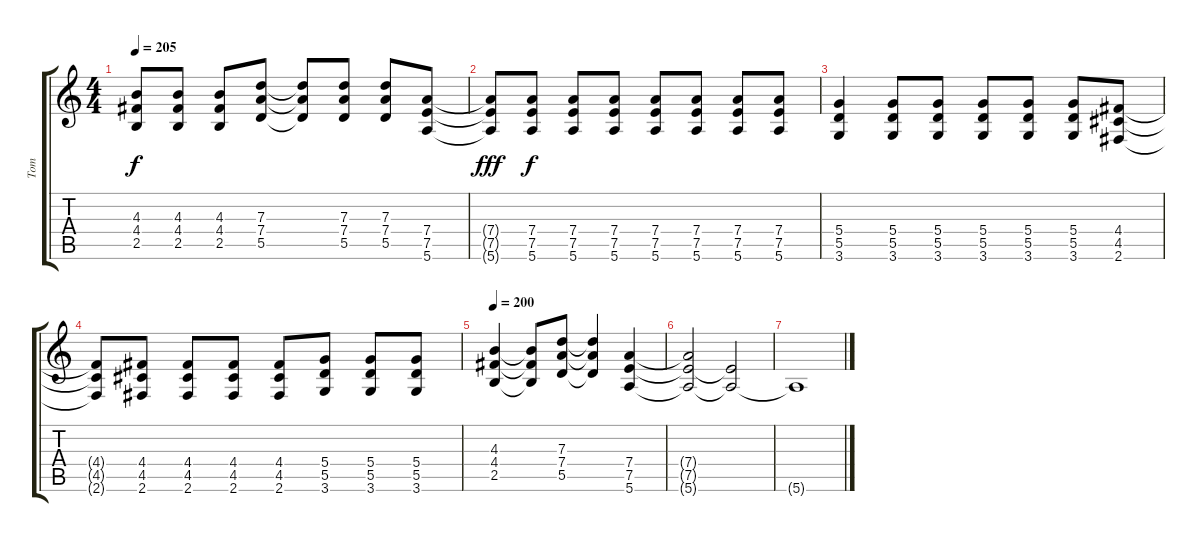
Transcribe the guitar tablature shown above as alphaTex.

\track ("Tom" "Tom") {instrument overdrivenguitar}
\staff {score tabs}
\tuning (E4 B3 G3 D3 A2 E2) {hide}
\ts (4 4)
\tempo 205
\clef g2
\ks c
(4.3 4.4 2.5).8{dy f} (4.3 4.4 2.5).8 (4.3 4.4 2.5).8 (7.3 7.4 5.5).8 (7.3{t} 7.4{t} 5.5{t}).8 (7.3 7.4 5.5).8 (7.3 7.4 5.5).8 (7.4 7.5 5.6).8 |
(7.4{t} 7.5{t} 5.6{t}).8{dy fff} (7.4 7.5 5.6).8{dy f} (7.4 7.5 5.6).8 (7.4 7.5 5.6).8 (7.4 7.5 5.6).8 (7.4 7.5 5.6).8 (7.4 7.5 5.6).8 (7.4 7.5 5.6).8 |
(5.4 5.5 3.6).4 (5.4 5.5 3.6).8 (5.4 5.5 3.6).8 (5.4 5.5 3.6).8 (5.4 5.5 3.6).8 (5.4 5.5 3.6).8 (4.4 4.5 2.6).8 |
(4.4{t} 4.5{t} 2.6{t}).8 (4.4 4.5 2.6).8 (4.4 4.5 2.6).8 (4.4 4.5 2.6).8 (4.4 4.5 2.6).8 (5.4 5.5 3.6).8 (5.4 5.5 3.6).8 (5.4 5.5 3.6).8 |
\tempo 200
(4.3 4.4 2.5).4 (4.3{t} 4.4{t} 2.5{t}).8 (7.3 7.4 5.5).8 (7.3{t} 7.4{t} 5.5{t}).4 (7.4 7.5 5.6).4 |
(7.4{t} 7.5{t} 5.6{t}).2 (7.5{t} 5.6{t}).2 |
5.6{t}.1
